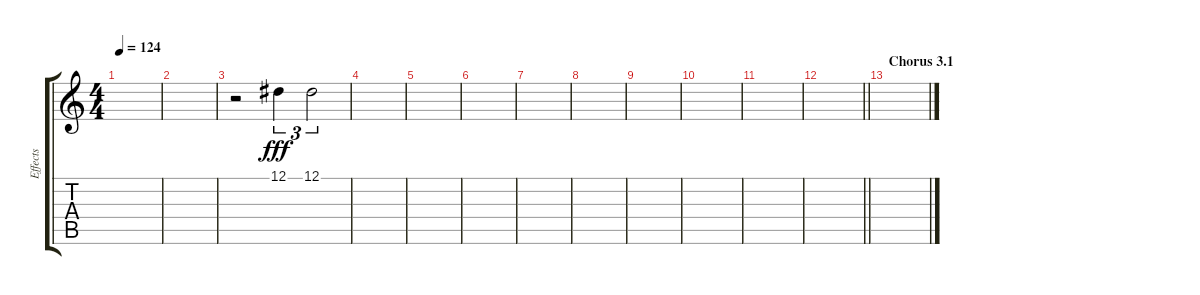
\track ("Effects" "Effects") {instrument lead1square}
\staff {score tabs}
\tuning (Eb4 Bb3 Gb3 Db3 Ab2 Db2) {hide}
\ts (4 4)
\tempo 124
\clef g2
\ks c
|
|
r.2{volume 16 instrument overdrivenguitar} 12.1.4{tu (3 2) dy fff} 12.1.2{tu (3 2)} |
|
|
|
|
|
|
|
|
\barLineRight lightlight
|
\section ("" "Chorus 3.1")
